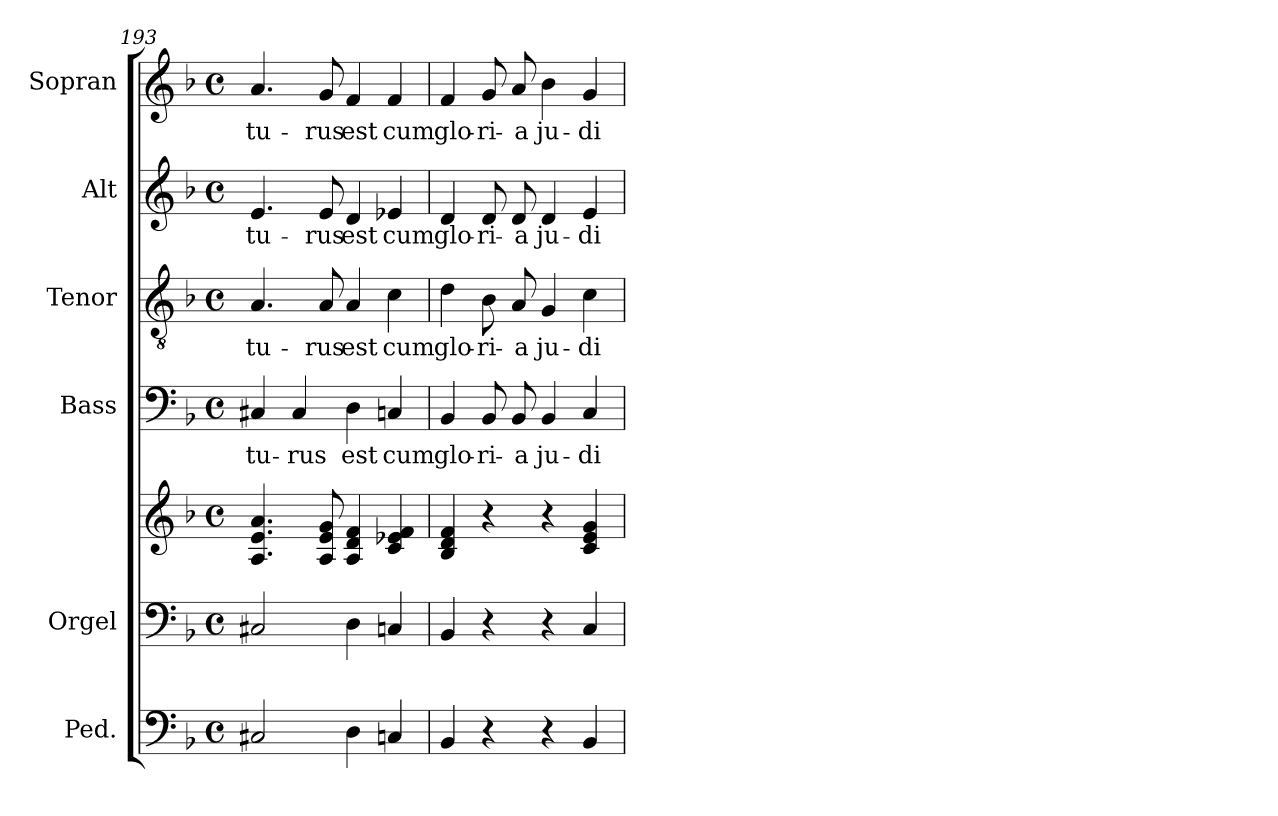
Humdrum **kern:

**kern	**kern	**kern	**kern	**text	**kern	**text	**kern	**text	**kern	**text
*part6	*part5	*part5	*part4	*part4	*part3	*part3	*part2	*part2	*part1	*part1
*staff7	*staff6	*staff5	*staff4	*staff4	*staff3	*staff3	*staff2	*staff2	*staff1	*staff1
*I"Ped.	*I"Orgel	*	*I"Bass	*	*I"Tenor	*	*I"Alt	*	*I"Sopran	*
*	*I'Org.	*	*I'B.	*	*I'T.	*	*I'A.	*	*I'S.	*
*clefF4	*clefF4	*clefG2	*clefF4	*	*clefGv2	*	*clefG2	*	*clefG2	*
*ITrd7c12	*	*	*	*	*	*	*	*	*	*
*k[b-]	*k[b-]	*k[b-]	*k[b-]	*	*k[b-]	*	*k[b-]	*	*k[b-]	*
*F:	*F:	*F:	*F:	*	*F:	*	*F:	*	*F:	*
*M4/4	*M4/4	*M4/4	*M4/4	*	*M4/4	*	*M4/4	*	*M4/4	*
*met(c)	*met(c)	*met(c)	*met(c)	*	*met(c)	*	*met(c)	*	*met(c)	*
=193	=193	=193	=193	=193	=193	=193	=193	=193	=193	=193
!	!	!	!	!LO:LY:b	!	!LO:LY:b	!	!LO:LY:b	!	!LO:LY:b
2CC#X/	2C#X/	4.A/ 4.e/ 4.a/	4C#X/	-tu-	4.A/	-tu-	4.e/	-tu-	4.a/	-tu-
!	!	!	!	!LO:LY:b	!	!	!	!	!	!
.	.	.	4C#/	-rus	.	.	.	.	.	.
!	!	!	!	!	!	!LO:LY:b	!	!LO:LY:b	!	!LO:LY:b
.	.	8A/ 8e/ 8g/	.	.	8A/	-rus	8e/	-rus	8g/	-rus
!	!	!	!	!LO:LY:b	!	!LO:LY:b	!	!LO:LY:b	!	!LO:LY:b
4DD\	4D\	4A/ 4d/ 4f/	4D\	est	4A/	est	4d/	est	4f/	est
!	!	!	!	!LO:LY:b	!	!LO:LY:b	!	!LO:LY:b	!	!LO:LY:b
4CCn/	4Cn/	4c/ 4e-X/ 4f/	4Cn/	cum	4c\	cum	4e-X/	cum	4f/	cum
=194	=194	=194	=194	=194	=194	=194	=194	=194	=194	=194
!	!	!	!	!LO:LY:b	!	!LO:LY:b	!	!LO:LY:b	!	!LO:LY:b
4BBB-/	4BB-/	4B-/ 4d/ 4f/	4BB-/	glo-	4d\	glo-	4d/	glo-	4f/	glo-
!	!	!	!	!LO:LY:b	!	!LO:LY:b	!	!LO:LY:b	!	!LO:LY:b
4r	4r	4r	8BB-/	-ri-	8B-\	-ri-	8d/	-ri-	8g/	-ri-
!	!	!	!	!LO:LY:b	!	!LO:LY:b	!	!LO:LY:b	!	!LO:LY:b
.	.	.	8BB-/	-a	8A/	-a	8d/	-a	8a/	-a
!	!	!	!	!LO:LY:b	!	!LO:LY:b	!	!LO:LY:b	!	!LO:LY:b
4r	4r	4r	4BB-/	ju-	4G/	ju-	4d/	ju-	4b-\	ju-
!	!	!	!	!LO:LY:b	!	!LO:LY:b	!	!LO:LY:b	!	!LO:LY:b
4BBB-/	4C/	4c/ 4e/ 4g/	4C/	-di-	4c\	-di-	4e/	-di-	4g/	-di-
=	=	=	=	=	=	=	=	=	=	=
*-	*-	*-	*-	*-	*-	*-	*-	*-	*-	*-
